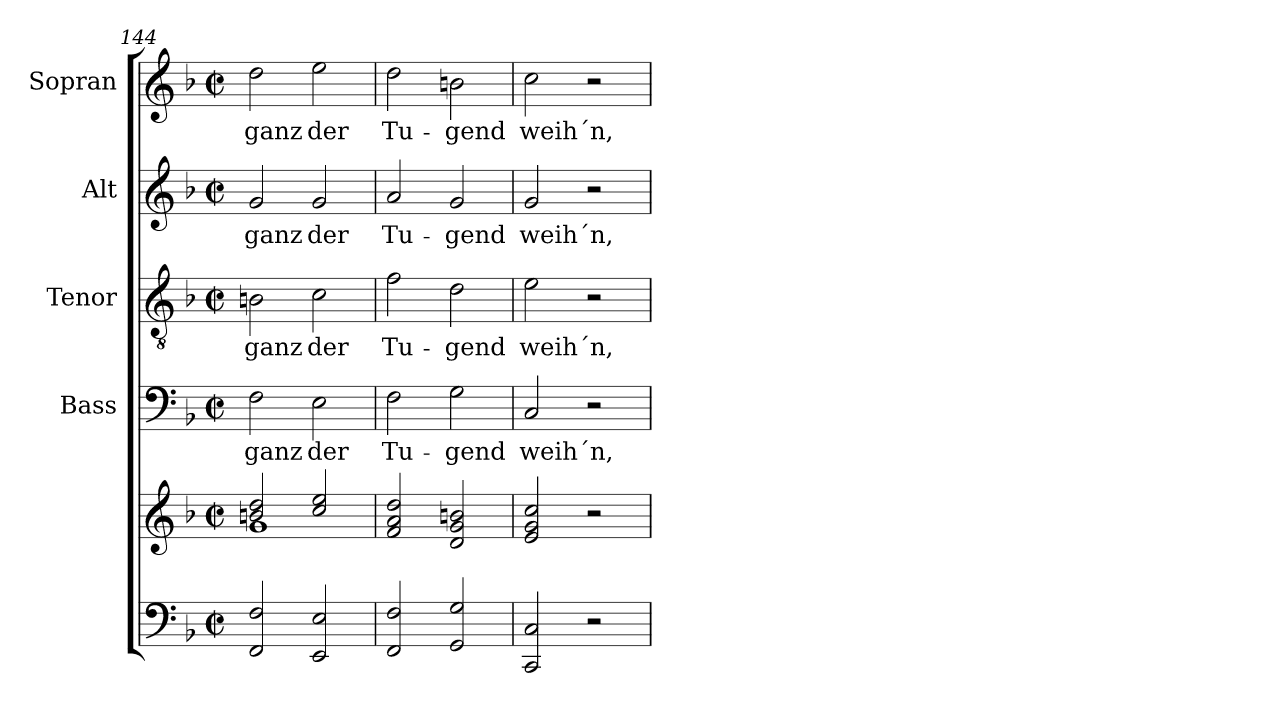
**kern	**kern	**kern	**text	**kern	**text	**kern	**text	**kern	**text
*part5	*part5	*part4	*part4	*part3	*part3	*part2	*part2	*part1	*part1
*staff6	*staff5	*staff4	*staff4	*staff3	*staff3	*staff2	*staff2	*staff1	*staff1
*	*	*I"Bass	*	*I"Tenor	*	*I"Alt	*	*I"Sopran	*
*	*	*I'B.	*	*I'T.	*	*I'A.	*	*I'S.	*
*clefF4	*clefG2	*clefF4	*	*clefGv2	*	*clefG2	*	*clefG2	*
*k[b-]	*k[b-]	*k[b-]	*	*k[b-]	*	*k[b-]	*	*k[b-]	*
*F:	*F:	*F:	*	*F:	*	*F:	*	*F:	*
*M2/2	*M2/2	*M2/2	*	*M2/2	*	*M2/2	*	*M2/2	*
*met(c|)	*met(c|)	*met(c|)	*	*met(c|)	*	*met(c|)	*	*met(c|)	*
=144	=144	=144	=144	=144	=144	=144	=144	=144	=144
*	*^	*	*	*	*	*	*	*	*
!	!	!	!	!LO:LY:b	!	!LO:LY:b	!	!LO:LY:b	!	!LO:LY:b
2FF/ 2F/	2bn/ 2dd/	1g	2F\	ganz	2Bn\	ganz	2g/	ganz	2dd\	ganz
!	!	!	!	!LO:LY:b	!	!LO:LY:b	!	!LO:LY:b	!	!LO:LY:b
2EE/ 2E/	2cc/ 2ee/	.	2E\	der	2c\	der	2g/	der	2ee\	der
*	*v	*v	*	*	*	*	*	*	*	*
=145	=145	=145	=145	=145	=145	=145	=145	=145	=145
!	!	!	!LO:LY:b	!	!LO:LY:b	!	!LO:LY:b	!	!LO:LY:b
2FF/ 2F/	2f/ 2a/ 2dd/	2F\	Tu-	2f\	Tu-	2a/	Tu-	2dd\	Tu-
!	!	!	!LO:LY:b	!	!LO:LY:b	!	!LO:LY:b	!	!LO:LY:b
2GG/ 2G/	2d/ 2g/ 2bn/	2G\	-gend	2d\	-gend	2g/	-gend	2bn\	-gend
=146	=146	=146	=146	=146	=146	=146	=146	=146	=146
!	!	!	!LO:LY:b	!	!LO:LY:b	!	!LO:LY:b	!	!LO:LY:b
2CC/ 2C/	2e/ 2g/ 2cc/	2C/	weih´n,	2e\	weih´n,	2g/	weih´n,	2cc\	weih´n,
2r	2r	2r	.	2r	.	2r	.	2r	.
=	=	=	=	=	=	=	=	=	=
*-	*-	*-	*-	*-	*-	*-	*-	*-	*-
